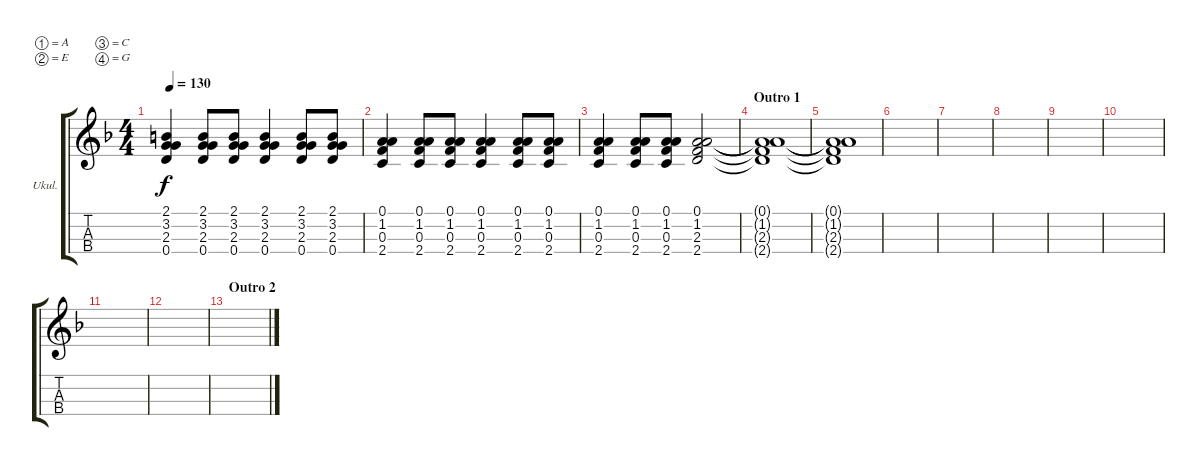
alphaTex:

\defaultSystemsLayout 4
\bracketExtendMode groupsimilarinstruments
\firstSystemTrackNameOrientation horizontal
\otherSystemsTrackNameOrientation horizontal
\track ("Ukulele" "Ukul.") {instrument shamisen}
\staff {score tabs}
\tuning (A4 E4 C4 G4)
\ts (4 4)
\tempo 130
\clef g2
\ks dminor
(0.4 2.3 3.2 2.1).4{dy f} (2.1 3.2 2.3 0.4).8 (2.1 3.2 2.3 0.4).8 (0.4 2.3 3.2 2.1).4 (2.1 3.2 2.3 0.4).8 (2.1 3.2 2.3 0.4).8 |
(2.4 0.3 1.2 0.1).4 (2.4 0.3 1.2 0.1).8 (2.4 0.3 1.2 0.1).8 (2.4 0.3 1.2 0.1).4 (2.4 0.3 1.2 0.1).8 (2.4 0.3 1.2 0.1).8 |
(2.4 0.3 1.2 0.1).4 (2.4 0.3 1.2 0.1).8 (2.4 0.3 1.2 0.1).8 (2.4 2.3 1.2 0.1).2 |
\section ("" "Outro 1")
(0.1{t} 1.2{t} 2.3{t} 2.4{t}).1 |
(0.1{t} 1.2{t} 2.3{t} 2.4{t}).1 |
|
|
|
|
|
|
|
\section ("" "Outro 2")
